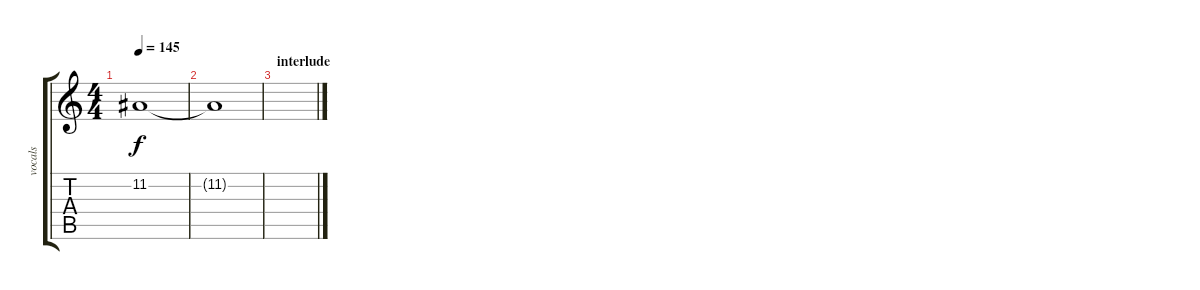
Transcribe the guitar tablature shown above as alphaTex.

\track ("vocals" "vocals") {instrument lead2sawtooth}
\staff {score tabs}
\tuning (E4 B3 G3 D3 A2 E2) {hide}
\ts (4 4)
\tempo 145
\clef g2
\ks c
11.2{t}.1{dy f} |
11.2{t}.1 |
\section ("" "interlude")
